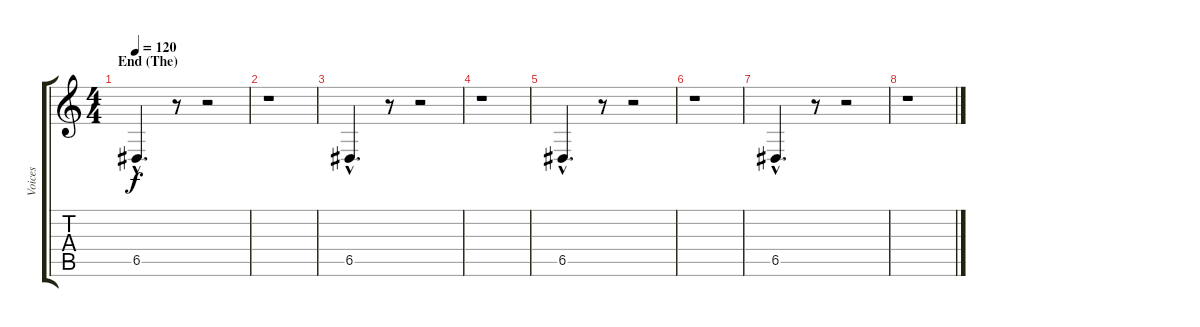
\track ("Voices" "Voices") {instrument lead6voice}
\staff {score tabs}
\tuning (E4 B3 G3 D3 A2 E2) {hide}
\ts (4 4)
\section ("" "End (The)")
\tempo 120
\clef g2
\ks c
6.5{hac}.4{d dy f} r.8 r.2 |
r.1 |
6.5{hac}.4{d} r.8 r.2 |
r.1 |
6.5{hac}.4{d} r.8 r.2 |
r.1 |
6.5{hac}.4{d} r.8 r.2 |
r.1
